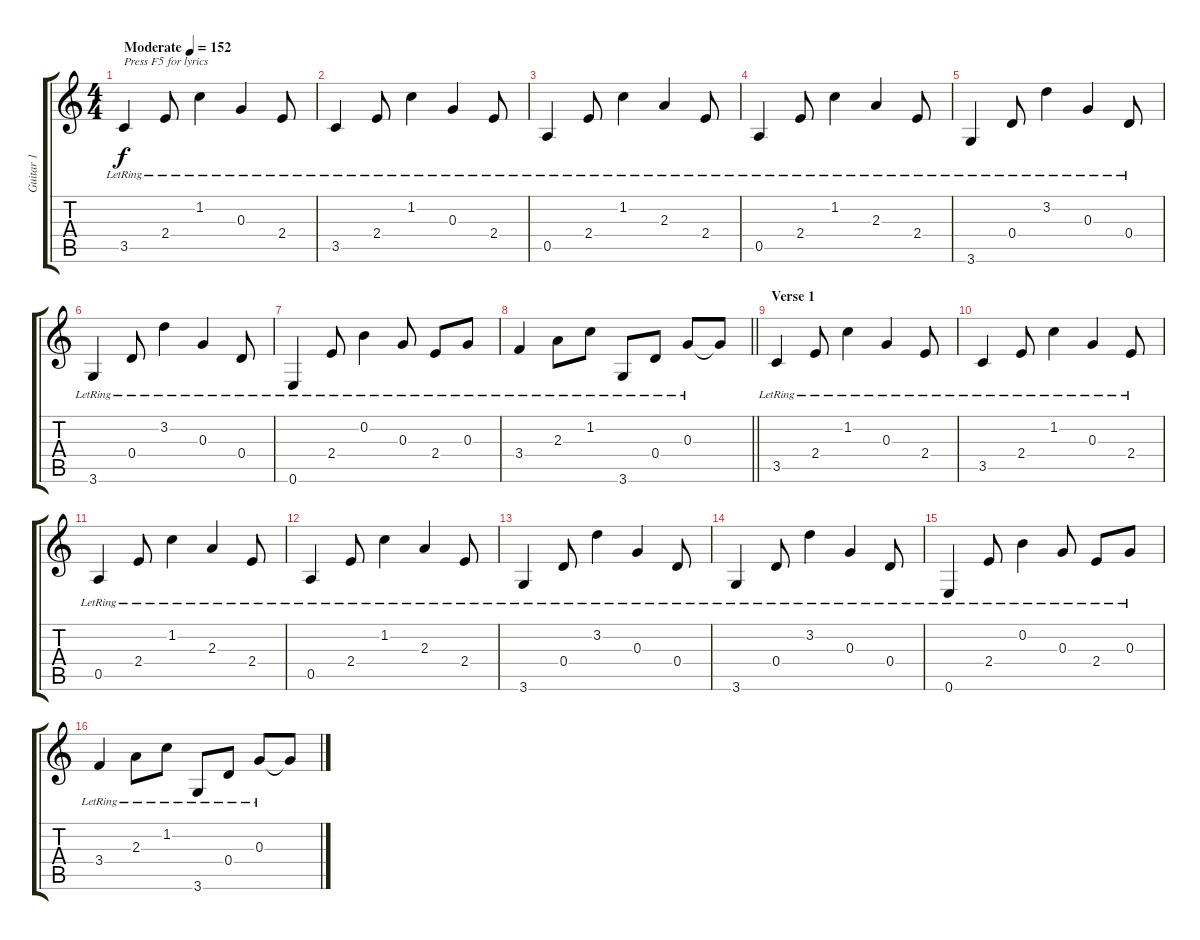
\track ("Guitar 1" "Guitar 1") {instrument acousticguitarsteel}
\staff {score tabs}
\tuning (E4 B3 G3 D3 A2 E2) {hide}
\ts (4 4)
\tempo (152 "Moderate")
\clef g2
\ks c
3.5{lr}.4{txt "Press F5 for lyrics" dy f instrument acousticguitarsteel} 2.4{lr}.8 1.2{lr}.4 0.3{lr}.4 2.4{lr}.8 |
3.5{lr}.4 2.4{lr}.8 1.2{lr}.4 0.3{lr}.4 2.4{lr}.8 |
0.5{lr}.4 2.4{lr}.8 1.2{lr}.4 2.3{lr}.4 2.4{lr}.8 |
0.5{lr}.4 2.4{lr}.8 1.2{lr}.4 2.3{lr}.4 2.4{lr}.8 |
3.6{lr}.4 0.4{lr}.8 3.2{lr}.4 0.3{lr}.4 0.4{lr}.8 |
3.6{lr}.4 0.4{lr}.8 3.2{lr}.4 0.3{lr}.4 0.4{lr}.8 |
0.6{lr}.4 2.4{lr}.8 0.2{lr}.4 0.3{lr}.8 2.4{lr}.8 0.3{lr}.8 |
\barLineRight lightlight
3.4{lr}.4 2.3{lr}.8 1.2{lr}.8 3.6{lr}.8 0.4{lr}.8 0.3{lr}.8 0.3{t}.8 |
\section ("" "Verse 1")
3.5{lr}.4 2.4{lr}.8 1.2{lr}.4 0.3{lr}.4 2.4{lr}.8 |
3.5{lr}.4 2.4{lr}.8 1.2{lr}.4 0.3{lr}.4 2.4{lr}.8 |
0.5{lr}.4 2.4{lr}.8 1.2{lr}.4 2.3{lr}.4 2.4{lr}.8 |
0.5{lr}.4 2.4{lr}.8 1.2{lr}.4 2.3{lr}.4 2.4{lr}.8 |
3.6{lr}.4 0.4{lr}.8 3.2{lr}.4 0.3{lr}.4 0.4{lr}.8 |
3.6{lr}.4 0.4{lr}.8 3.2{lr}.4 0.3{lr}.4 0.4{lr}.8 |
0.6{lr}.4 2.4{lr}.8 0.2{lr}.4 0.3{lr}.8 2.4{lr}.8 0.3{lr}.8 |
3.4{lr}.4 2.3{lr}.8 1.2{lr}.8 3.6{lr}.8 0.4{lr}.8 0.3{lr}.8 0.3{t}.8
